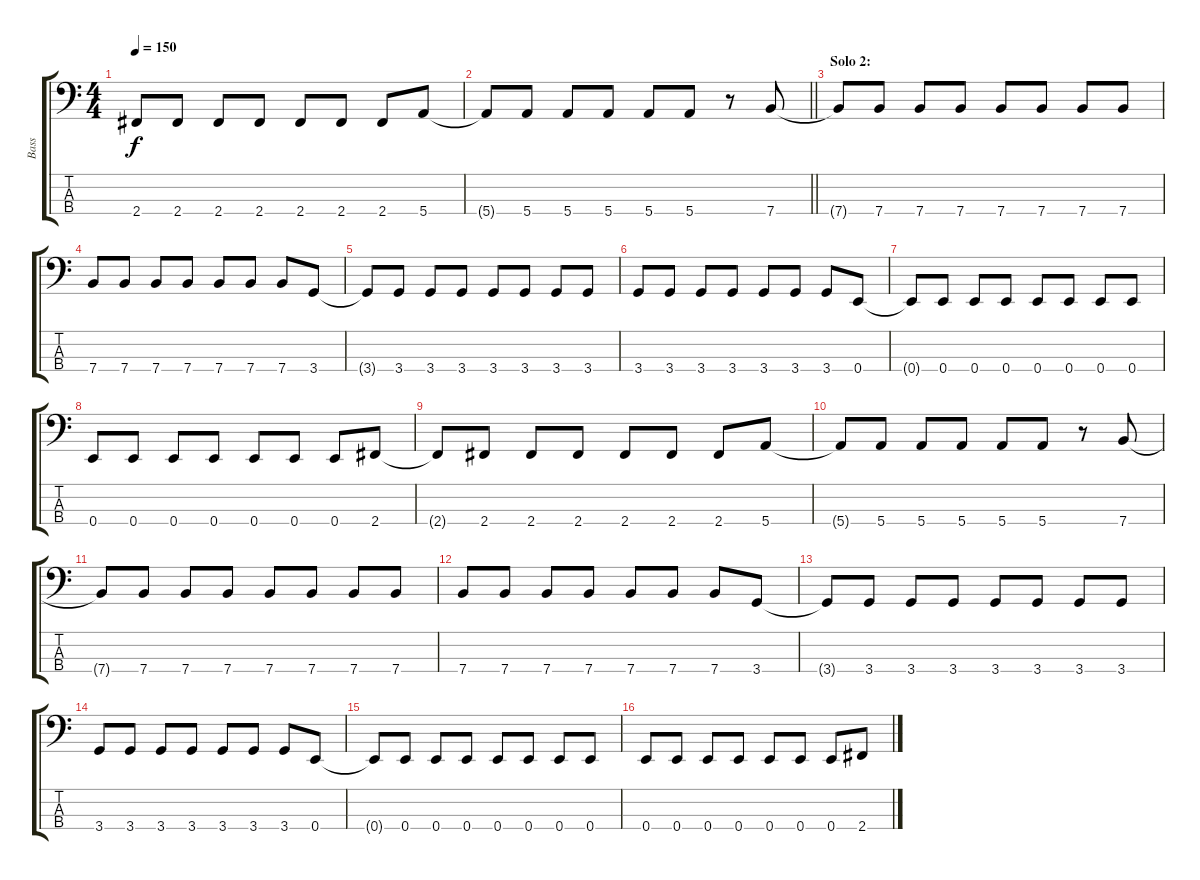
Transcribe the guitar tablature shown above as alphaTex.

\track ("Bass" "Bass") {instrument electricbasspick}
\staff {score tabs}
\tuning (G2 D2 A1 E1) {hide}
\ts (4 4)
\tempo 150
\clef f4
\ks c
2.4{t}.8{dy f} 2.4.8 2.4.8 2.4.8 2.4.8 2.4.8 2.4.8 5.4.8 |
\barLineRight lightlight
5.4{t}.8 5.4.8 5.4.8 5.4.8 5.4.8 5.4.8 r.8 7.4.8 |
\section ("" "Solo 2:")
7.4{t}.8 7.4.8 7.4.8 7.4.8 7.4.8 7.4.8 7.4.8 7.4.8 |
7.4.8 7.4.8 7.4.8 7.4.8 7.4.8 7.4.8 7.4.8 3.4.8 |
3.4{t}.8 3.4.8 3.4.8 3.4.8 3.4.8 3.4.8 3.4.8 3.4.8 |
3.4.8 3.4.8 3.4.8 3.4.8 3.4.8 3.4.8 3.4.8 0.4.8 |
0.4{t}.8 0.4.8 0.4.8 0.4.8 0.4.8 0.4.8 0.4.8 0.4.8 |
0.4.8 0.4.8 0.4.8 0.4.8 0.4.8 0.4.8 0.4.8 2.4.8 |
2.4{t}.8 2.4.8 2.4.8 2.4.8 2.4.8 2.4.8 2.4.8 5.4.8 |
5.4{t}.8 5.4.8 5.4.8 5.4.8 5.4.8 5.4.8 r.8 7.4.8 |
7.4{t}.8 7.4.8 7.4.8 7.4.8 7.4.8 7.4.8 7.4.8 7.4.8 |
7.4.8 7.4.8 7.4.8 7.4.8 7.4.8 7.4.8 7.4.8 3.4.8 |
3.4{t}.8 3.4.8 3.4.8 3.4.8 3.4.8 3.4.8 3.4.8 3.4.8 |
3.4.8 3.4.8 3.4.8 3.4.8 3.4.8 3.4.8 3.4.8 0.4.8 |
0.4{t}.8 0.4.8 0.4.8 0.4.8 0.4.8 0.4.8 0.4.8 0.4.8 |
0.4.8 0.4.8 0.4.8 0.4.8 0.4.8 0.4.8 0.4.8 2.4.8
